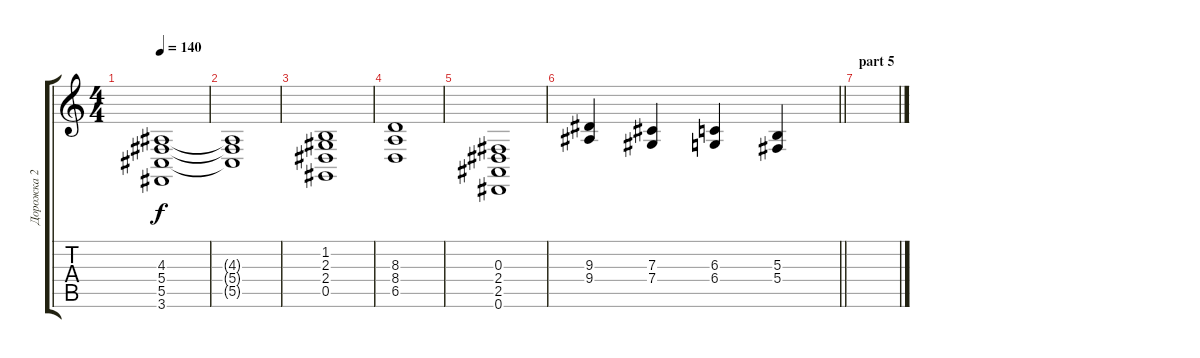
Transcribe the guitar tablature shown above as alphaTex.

\track ("Дорожка 2" "Дорожка 2") {instrument stringensemble2}
\staff {score tabs}
\tuning (Eb4 Bb3 Gb3 Db3 Ab2 Eb2) {hide}
\ts (4 4)
\tempo 140
\clef g2
\ks c
(4.3 5.4 5.5 3.6).1{dy f} |
(4.3{t} 5.4{t} 5.5{t}).1 |
(1.2 2.3 2.4 0.5).1 |
(8.3 8.4 6.5).1 |
(0.3 2.4 2.5 0.6).1 |
\barLineRight lightlight
(9.3 9.4).4 (7.3 7.4).4 (6.3 6.4).4 (5.3 5.4).4 |
\section ("" "part 5")
